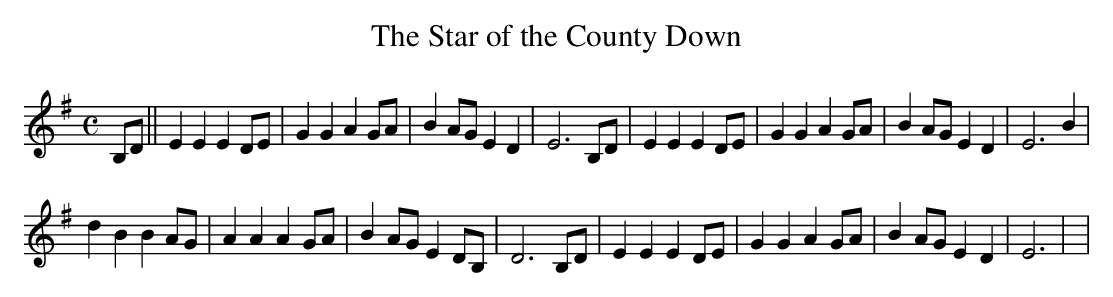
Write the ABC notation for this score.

X:1
T:The Star of the County Down
M:C
L:1/8
K:Em
B,D||E2 E2 E2 DE|G2 G2 A2 GA|B2 AG E2 D2|E6 B,D|\
E2 E2 E2 DE|G2 G2 A2 GA|B2 AG E2 D2|E6 B2|
d2 B2 B2 AG|A2 A2 A2 GA|B2 AG E2 DB,|D6 B,D|\
E2 E2 E2 DE|G2 G2 A2 GA|B2 AG E2 D2|E6 |>|
